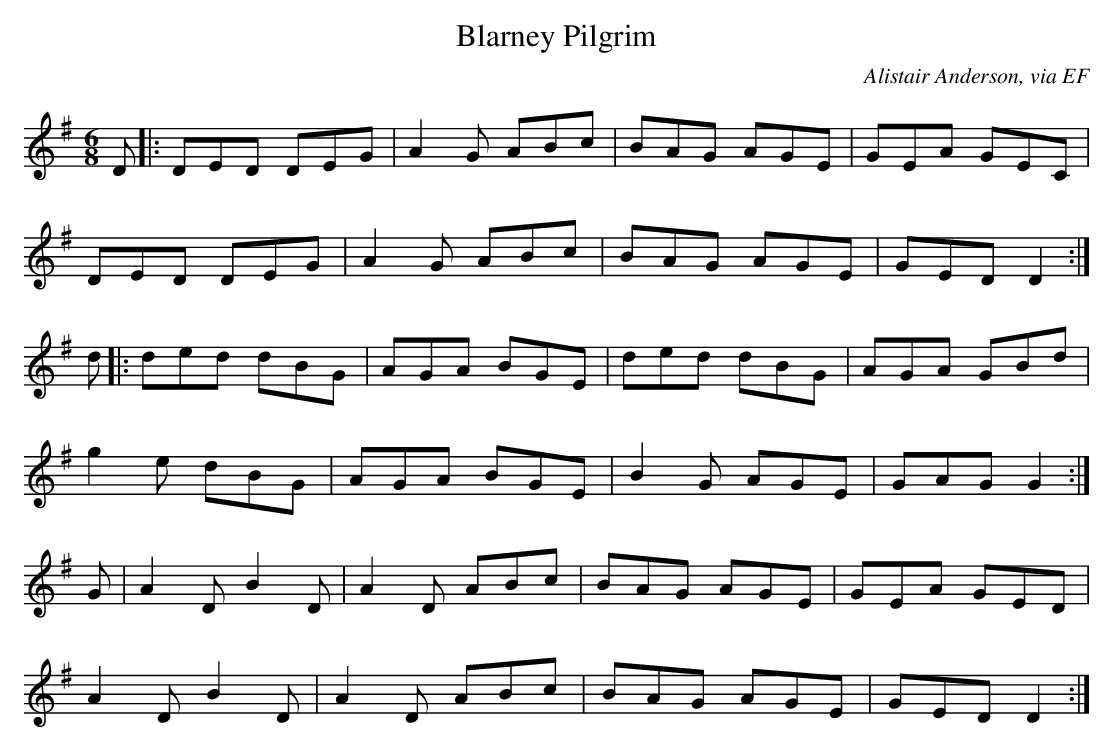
X:1
T:Blarney Pilgrim
C:Alistair Anderson, via EF
M:6/8
L:1/8
K:G
D|:DED DEG|A2G ABc|BAG AGE|GEA GEC|
DED DEG|A2G ABc|BAG AGE|GED D2:|
d|:ded dBG|AGA BGE|ded dBG|AGA GBd|
g2e dBG|AGA BGE|B2G AGE|GAG G2:|
G|A2D B2D|A2D ABc|BAG AGE|GEA GED|
A2D B2D|A2D ABc|BAG AGE|GED D2:|
